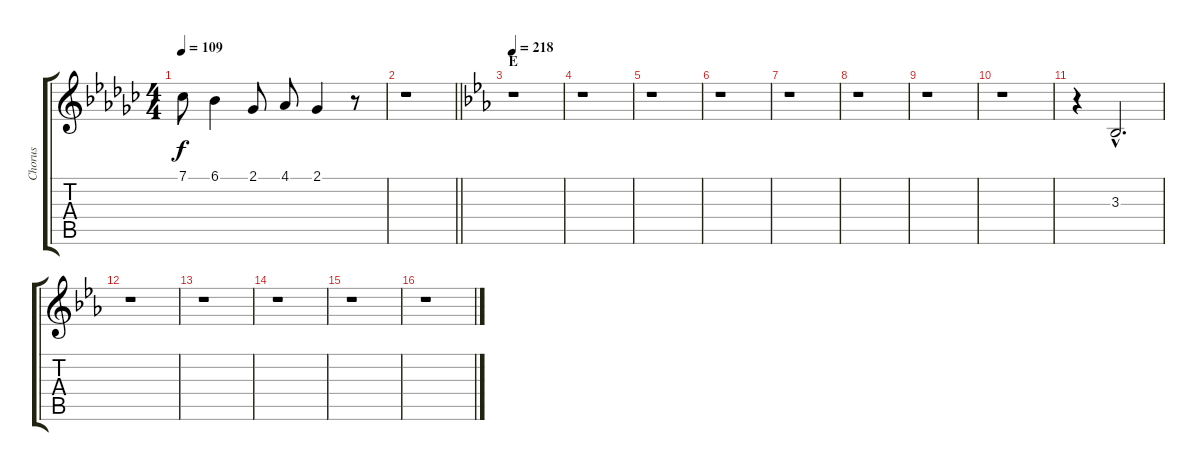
\track ("Chorus" "Chorus") {instrument sopranosax}
\staff {score tabs}
\tuning (E4 B3 G3 D3 A2 E2) {hide}
\ts (4 4)
\tempo 109
\clef g2
\ks ebminor
7.1.8{dy f} 6.1.4 2.1.8 4.1.8 2.1.4 r.8 |
\barLineRight lightlight
r.1 |
\section ("" "E")
\tempo 218
\ks eb
r.1 |
r.1 |
r.1 |
r.1 |
r.1 |
r.1 |
r.1 |
r.1 |
r.4 3.3{hac}.2{d} |
r.1 |
r.1 |
r.1 |
r.1 |
r.1
